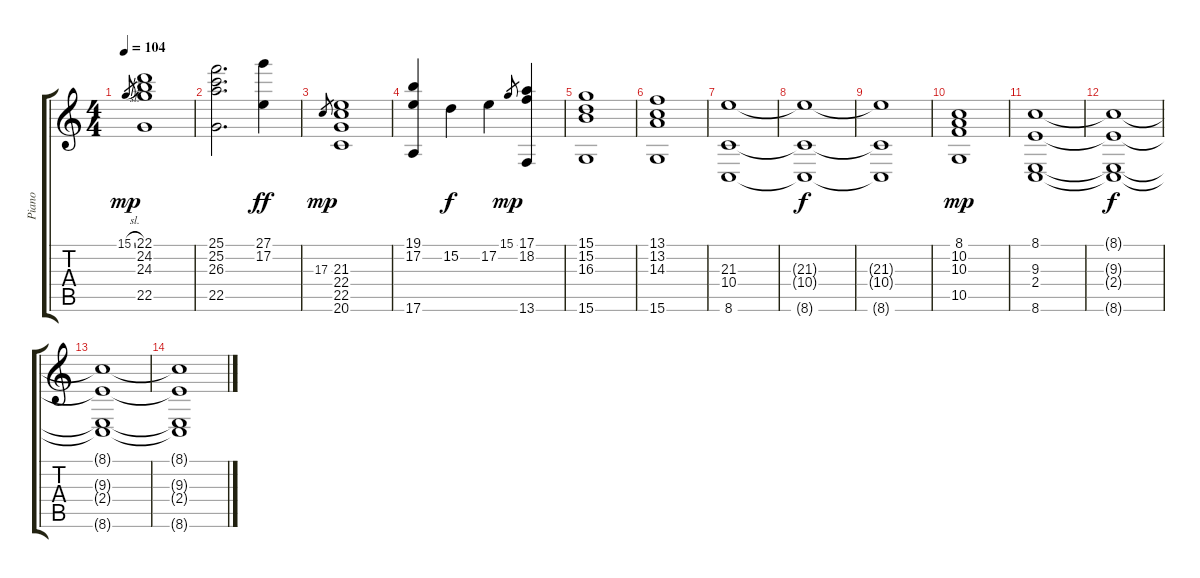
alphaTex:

\track ("Piano" "Piano") {instrument electricpiano2}
\staff {score tabs}
\tuning (E4 B3 G3 D3 A2 E2) {hide}
\ts (4 4)
\tempo 104
\clef g2
\ks c
15.1{sl}.8{gr dy mp} (22.1 24.2 24.3 22.5).1 |
(25.1 25.2 26.3 22.5).2{d} (27.1 17.2).4{dy ff} |
17.3.8{gr dy mp} (21.3 22.4 22.5 20.6).1 |
(19.1 17.2 17.6).4 15.2.4{dy f} 17.2.4 15.1.8{gr dy mp} (17.1 18.2 13.6).4 |
(15.1 15.2 16.3 15.6).1 |
(13.1 13.2 14.3 15.6).1 |
(21.3 10.4 8.6).1 |
(21.3{t} 10.4{t} 8.6{t}).1{dy f} |
(21.3{t} 10.4{t} 8.6{t}).1 |
(8.1 10.2 10.3 10.5).1{dy mp volume 6} |
(8.1 9.3 2.4 8.6).1 |
(8.1{t} 9.3{t} 2.4{t} 8.6{t}).1{dy f} |
(8.1{t} 9.3{t} 2.4{t} 8.6{t}).1 |
(8.1{t} 9.3{t} 2.4{t} 8.6{t}).1
